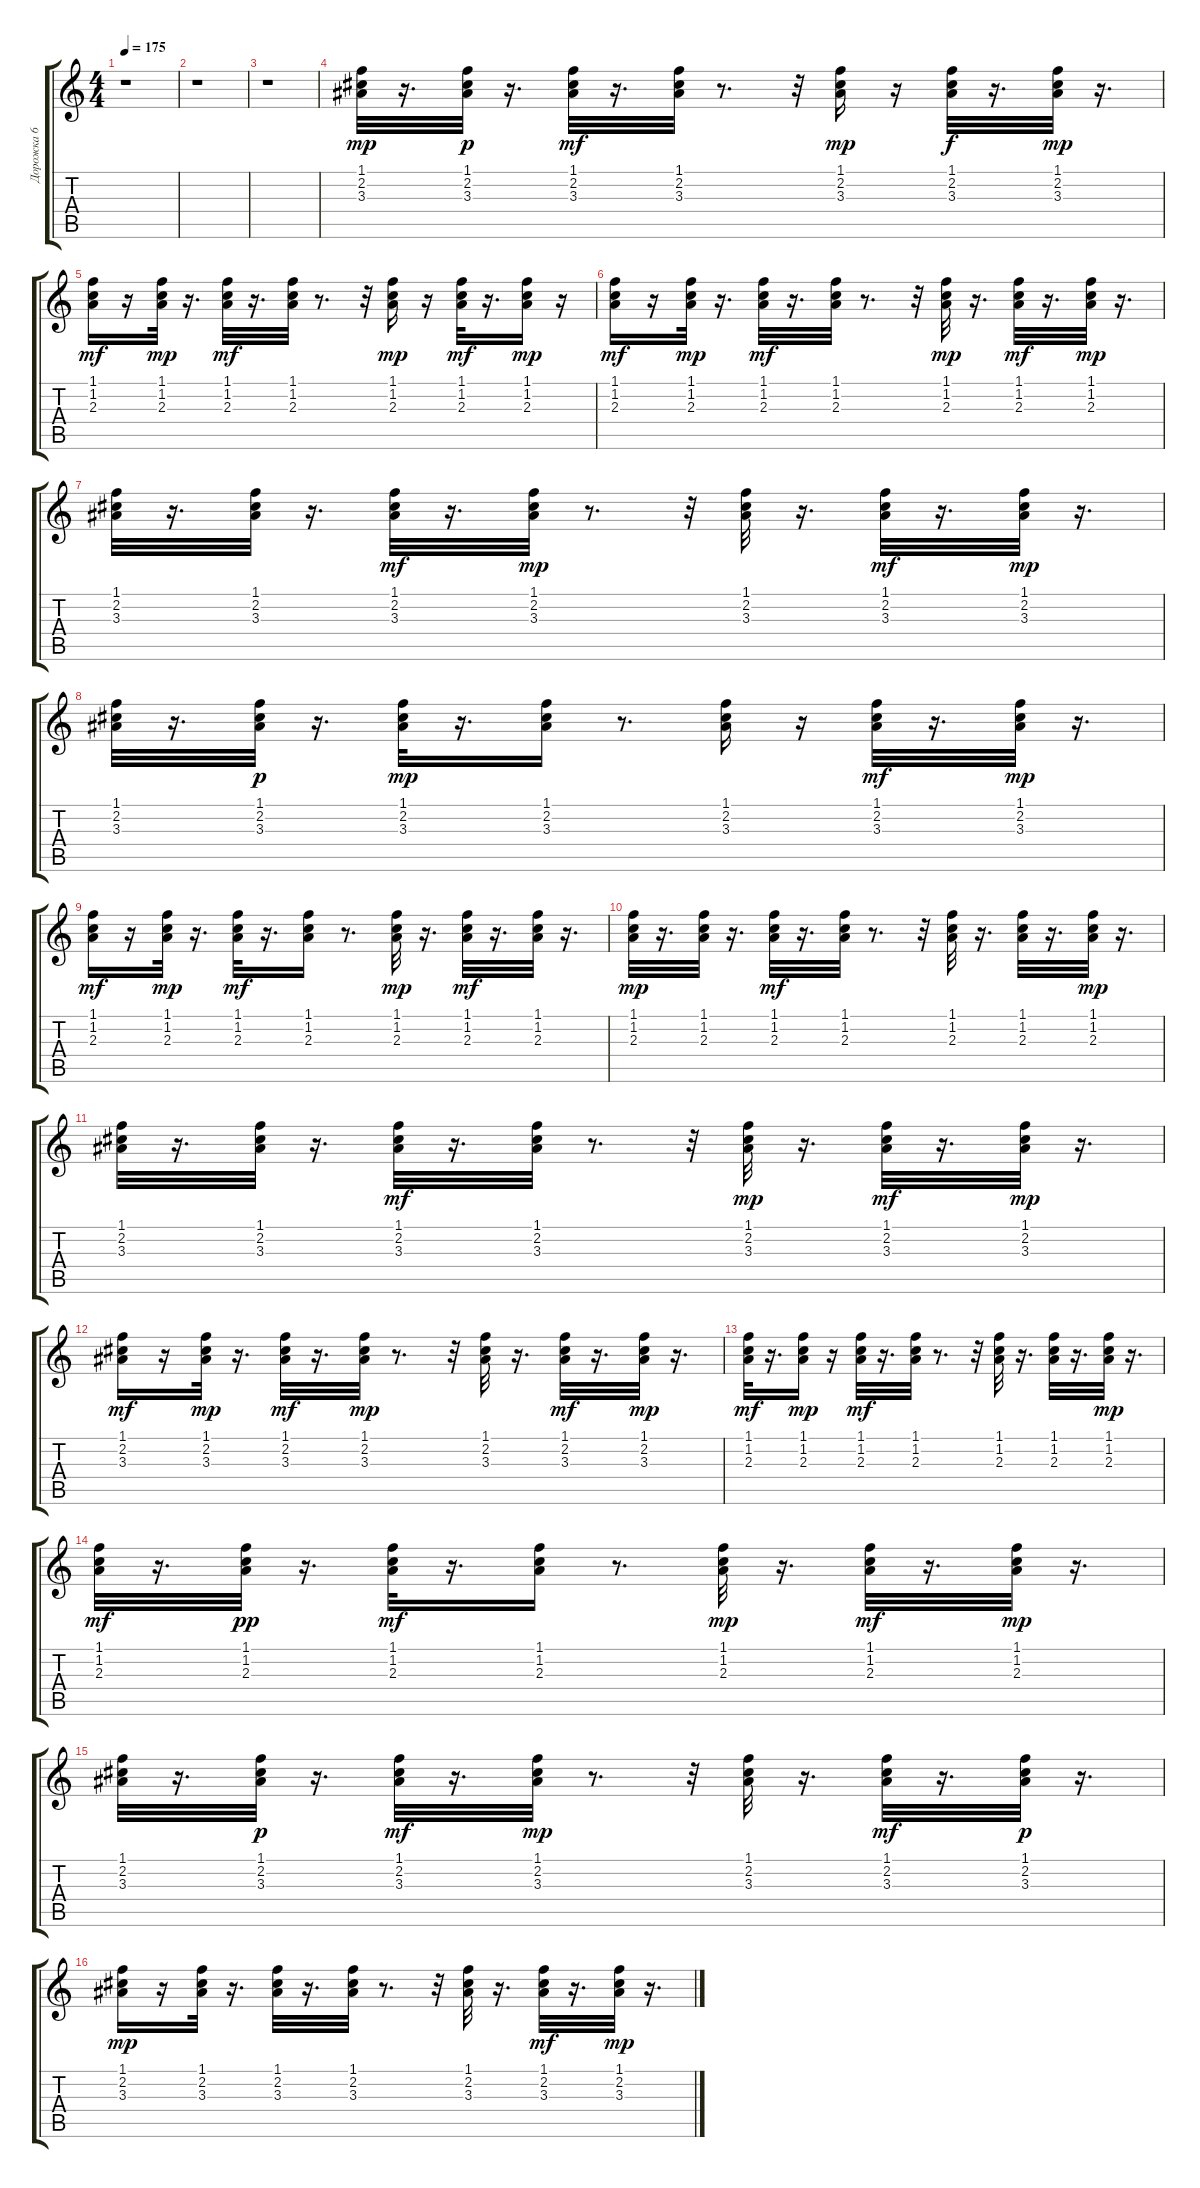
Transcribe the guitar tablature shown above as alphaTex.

\track ("Дорожка 6" "Дорожка 6") {instrument acousticguitarnylon}
\staff {score tabs}
\tuning (E4 B3 G3 D3 A2 E2) {hide}
\ts (4 4)
\tempo 175
\clef g2
\ks c
r.1{dy mp} |
r.1 |
r.1 |
(1.1 2.2 3.3).32 r.16{d} (1.1 2.2 3.3).32{dy p} r.16{d} (1.1 2.2 3.3).32{dy mf} r.16{d} (1.1 2.2 3.3).32 r.8{d} r.32 (1.1 2.2 3.3).16{dy mp} r.16 (1.1 2.2 3.3).32{dy f} r.16{d} (1.1 2.2 3.3).32{dy mp} r.16{d} |
(1.1 1.2 2.3).16{dy mf} r.16 (1.1 1.2 2.3).32{dy mp} r.16{d} (1.1 1.2 2.3).32{dy mf} r.16{d} (1.1 1.2 2.3).32 r.8{d} r.32 (1.1 1.2 2.3).16{dy mp} r.16 (1.1 1.2 2.3).32{dy mf} r.16{d} (1.1 1.2 2.3).16{dy mp} r.16 |
(1.1 1.2 2.3).16{dy mf} r.16 (1.1 1.2 2.3).32{dy mp} r.16{d} (1.1 1.2 2.3).32{dy mf} r.16{d} (1.1 1.2 2.3).32 r.8{d} r.32 (1.1 1.2 2.3).32{dy mp} r.16{d} (1.1 1.2 2.3).32{dy mf} r.16{d} (1.1 1.2 2.3).32{dy mp} r.16{d} |
(1.1 2.2 3.3).32 r.16{d} (1.1 2.2 3.3).32 r.16{d} (1.1 2.2 3.3).32{dy mf} r.16{d} (1.1 2.2 3.3).32{dy mp} r.8{d} r.32 (1.1 2.2 3.3).32 r.16{d} (1.1 2.2 3.3).32{dy mf} r.16{d} (1.1 2.2 3.3).32{dy mp} r.16{d} |
(1.1 2.2 3.3).32 r.16{d} (1.1 2.2 3.3).32{dy p} r.16{d} (1.1 2.2 3.3).32{dy mp} r.16{d} (1.1 2.2 3.3).16 r.8{d} (1.1 2.2 3.3).16 r.16 (1.1 2.2 3.3).32{dy mf} r.16{d} (1.1 2.2 3.3).32{dy mp} r.16{d} |
(1.1 1.2 2.3).16{dy mf} r.16 (1.1 1.2 2.3).32{dy mp} r.16{d} (1.1 1.2 2.3).32{dy mf} r.16{d} (1.1 1.2 2.3).16 r.8{d} (1.1 1.2 2.3).32{dy mp} r.16{d} (1.1 1.2 2.3).32{dy mf} r.16{d} (1.1 1.2 2.3).32 r.16{d} |
(1.1 1.2 2.3).32{dy mp} r.16{d} (1.1 1.2 2.3).32 r.16{d} (1.1 1.2 2.3).32{dy mf} r.16{d} (1.1 1.2 2.3).32 r.8{d} r.32 (1.1 1.2 2.3).32 r.16{d} (1.1 1.2 2.3).32 r.16{d} (1.1 1.2 2.3).32{dy mp} r.16{d} |
(1.1 2.2 3.3).32 r.16{d} (1.1 2.2 3.3).32 r.16{d} (1.1 2.2 3.3).32{dy mf} r.16{d} (1.1 2.2 3.3).32 r.8{d} r.32 (1.1 2.2 3.3).32{dy mp} r.16{d} (1.1 2.2 3.3).32{dy mf} r.16{d} (1.1 2.2 3.3).32{dy mp} r.16{d} |
(1.1 2.2 3.3).16{dy mf} r.16 (1.1 2.2 3.3).32{dy mp} r.16{d} (1.1 2.2 3.3).32{dy mf} r.16{d} (1.1 2.2 3.3).32{dy mp} r.8{d} r.32 (1.1 2.2 3.3).32 r.16{d} (1.1 2.2 3.3).32{dy mf} r.16{d} (1.1 2.2 3.3).32{dy mp} r.16{d} |
(1.1 1.2 2.3).32{dy mf} r.16{d} (1.1 1.2 2.3).16{dy mp} r.16 (1.1 1.2 2.3).32{dy mf} r.16{d} (1.1 1.2 2.3).32 r.8{d} r.32 (1.1 1.2 2.3).32 r.16{d} (1.1 1.2 2.3).32 r.16{d} (1.1 1.2 2.3).32{dy mp} r.16{d} |
(1.1 1.2 2.3).32{dy mf} r.16{d} (1.1 1.2 2.3).32{dy pp} r.16{d} (1.1 1.2 2.3).32{dy mf} r.16{d} (1.1 1.2 2.3).16 r.8{d} (1.1 1.2 2.3).32{dy mp} r.16{d} (1.1 1.2 2.3).32{dy mf} r.16{d} (1.1 1.2 2.3).32{dy mp} r.16{d} |
(1.1 2.2 3.3).32 r.16{d} (1.1 2.2 3.3).32{dy p} r.16{d} (1.1 2.2 3.3).32{dy mf} r.16{d} (1.1 2.2 3.3).32{dy mp} r.8{d} r.32 (1.1 2.2 3.3).32 r.16{d} (1.1 2.2 3.3).32{dy mf} r.16{d} (1.1 2.2 3.3).32{dy p} r.16{d} |
(1.1 2.2 3.3).16{dy mp} r.16 (1.1 2.2 3.3).32 r.16{d} (1.1 2.2 3.3).32 r.16{d} (1.1 2.2 3.3).32 r.8{d} r.32 (1.1 2.2 3.3).32 r.16{d} (1.1 2.2 3.3).32{dy mf} r.16{d} (1.1 2.2 3.3).32{dy mp} r.16{d}
